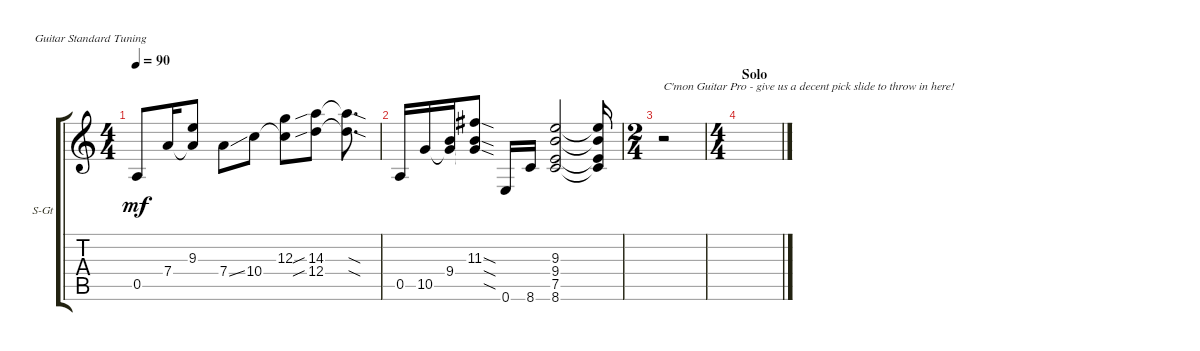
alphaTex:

\defaultSystemsLayout 4
\bracketExtendMode groupsimilarinstruments
\firstSystemTrackNameOrientation horizontal
\otherSystemsTrackNameOrientation horizontal
\track ("EVO (Bridge Pickup)" "S-Gt") {instrument acousticguitarsteel}
\staff {score tabs}
\tuning (E4 B3 G3 D3 A2 E2)
\ts (4 4)
\tempo 90
\clef g2
\ks c
0.5.8{dy mf} 7.4.16 (9.3 7.4{t}).8 7.4{ss}.8 10.4.8 (12.3 10.4{t}).8 (14.3{sib} 12.4{sib}).8 (14.3{sod t} 12.4{sod t}).8{d} |
0.5.16 10.5.16 (9.4 10.5{t}).16 (11.3{sod} 10.5{sod t} 9.4{sod t}).8 0.6.16 8.6.16 (8.6 7.5 9.4 9.3).2 (8.6{t} 7.5{t} 9.4{t} 9.3{t}).16 |
\ts (2 4)
r.2{txt "C'mon Guitar Pro - give us a decent pick slide to throw in here!"} |
\ts (4 4)
\section ("" "Solo")
